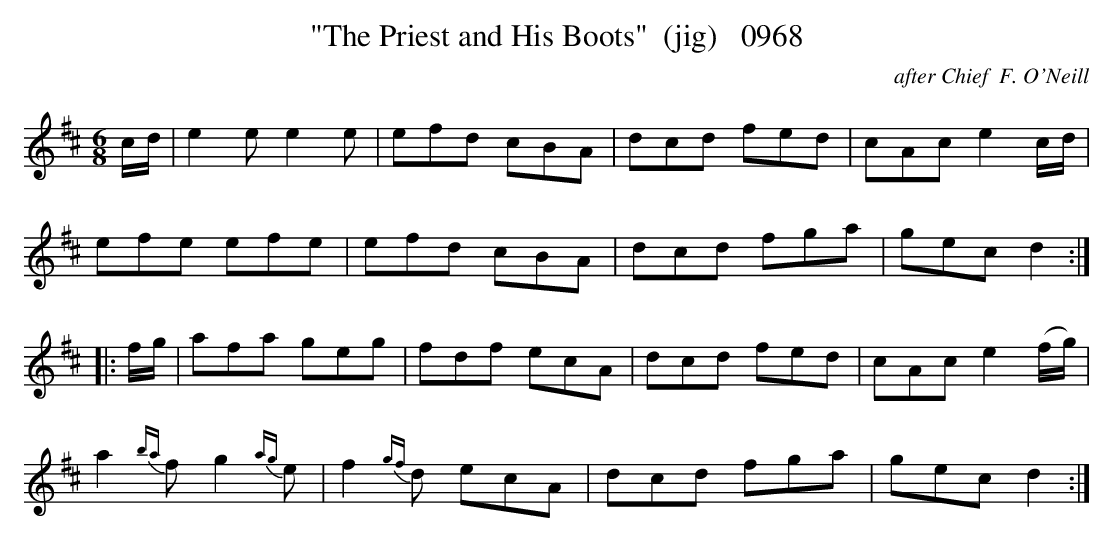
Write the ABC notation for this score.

X:1
T:"The Priest and His Boots"  (jig)   0968
C:after Chief  F. O'Neill
BRENNAN July 2003 (HTTP://WWW.SOSYOURMOM.COM)
M:6/8
L:1/8
K:D
c/2d/2|e2e e2e|efd cBA|dcd fed|cAc e2c/2d/2|
efe efe|efd cBA|dcd fga|gec d2:|
|:f/2g/2|afa geg|fdf ecA|dcd fed|cAc e2(f/2g/2)|
a2{ba}f g2{ag}e|f2{gf}d ecA|dcd fga|gec d2:|
